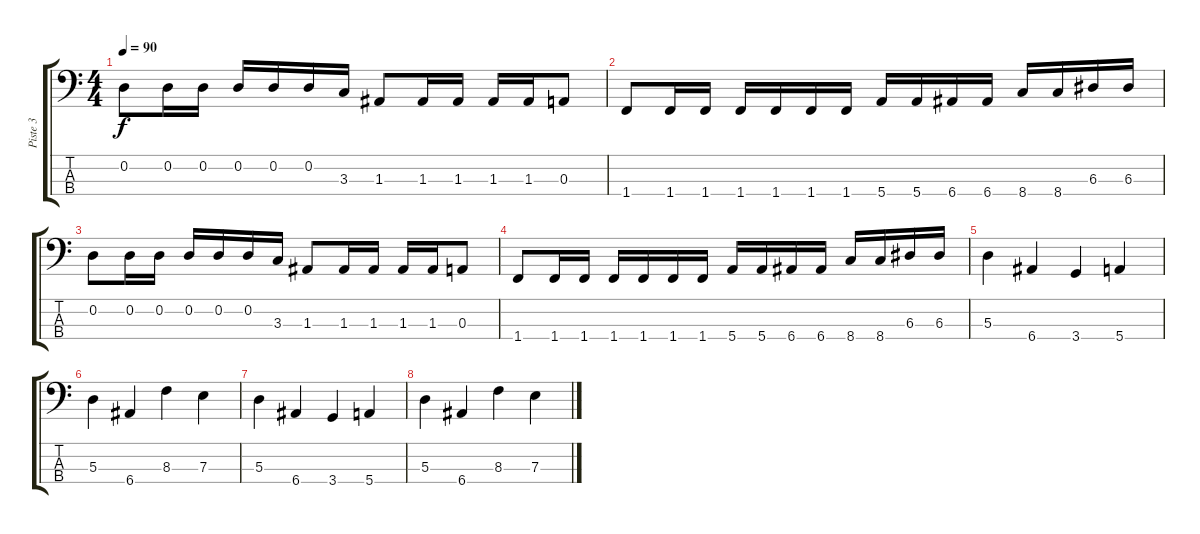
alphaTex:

\track ("Piste 3" "Piste 3") {instrument electricbassfinger}
\staff {score tabs}
\tuning (G2 D2 A1 E1) {hide}
\ts (4 4)
\tempo 90
\clef f4
\ks c
0.2.8{dy f} 0.2.16 0.2.16 0.2.16 0.2.16 0.2.16 3.3.16 1.3.8 1.3.16 1.3.16 1.3.16 1.3.16 0.3.8 |
1.4.8 1.4.16 1.4.16 1.4.16 1.4.16 1.4.16 1.4.16 5.4.16 5.4.16 6.4.16 6.4.16 8.4.16 8.4.16 6.3.16 6.3.16 |
0.2.8 0.2.16 0.2.16 0.2.16 0.2.16 0.2.16 3.3.16 1.3.8 1.3.16 1.3.16 1.3.16 1.3.16 0.3.8 |
1.4.8 1.4.16 1.4.16 1.4.16 1.4.16 1.4.16 1.4.16 5.4.16 5.4.16 6.4.16 6.4.16 8.4.16 8.4.16 6.3.16 6.3.16 |
5.3.4 6.4.4 3.4.4 5.4.4 |
5.3.4 6.4.4 8.3.4 7.3.4 |
5.3.4 6.4.4 3.4.4 5.4.4 |
5.3.4 6.4.4 8.3.4 7.3.4
